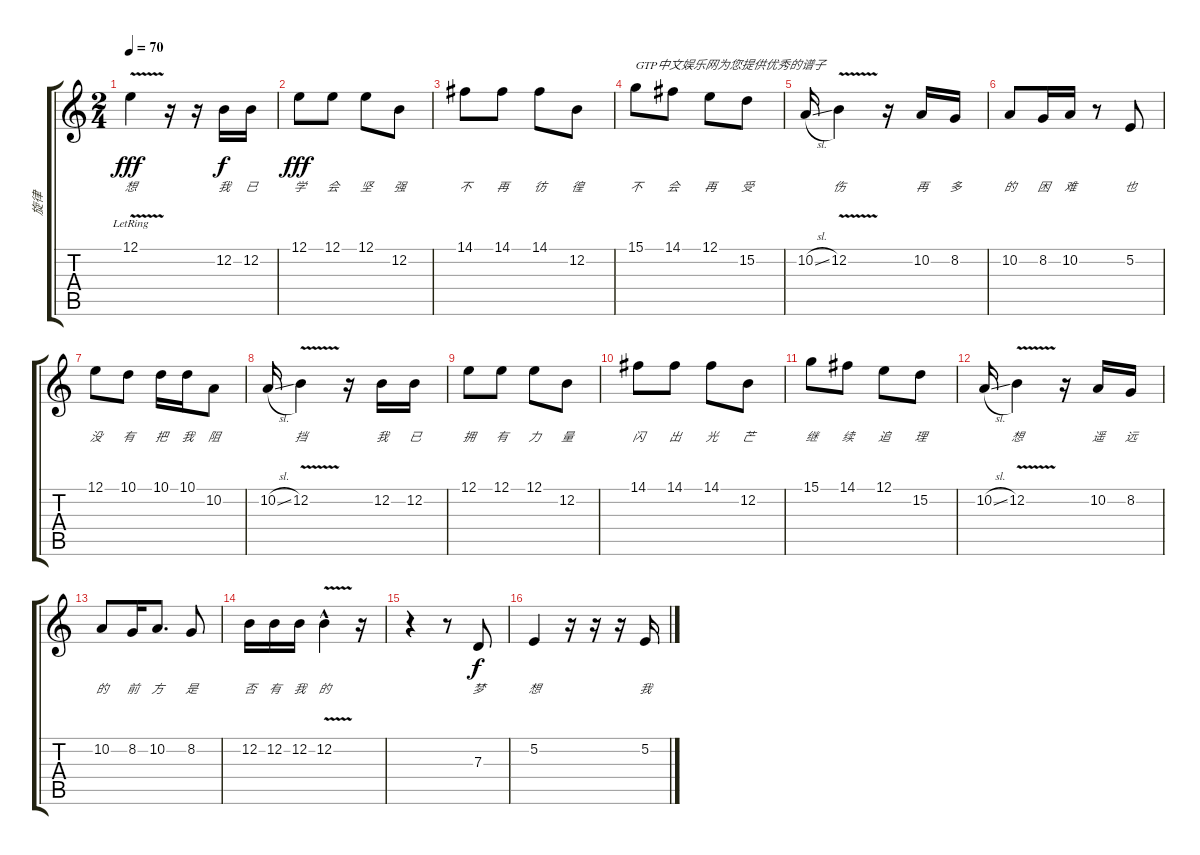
\track ("旋律" "旋律") {instrument fx1rain}
\staff {score tabs}
\tuning (E4 B3 G3 D3 A2 E2) {hide}
\ts (2 4)
\tempo 70
\clef g2
\ks c
12.1{v lr}.4{lyrics (0 "想") lyrics (1 "") lyrics (2 "") lyrics (3 "") lyrics (4 "") dy fff} r.16 r.16 12.2.16{lyrics (0 "我") lyrics (1 "") lyrics (2 "") lyrics (3 "") lyrics (4 "") dy f} 12.2.16{lyrics (0 "已") lyrics (1 "") lyrics (2 "") lyrics (3 "") lyrics (4 "")} |
12.1.8{lyrics (0 "学") lyrics (1 "") lyrics (2 "") lyrics (3 "") lyrics (4 "") dy fff} 12.1.8{lyrics (0 "会") lyrics (1 "") lyrics (2 "") lyrics (3 "") lyrics (4 "")} 12.1.8{lyrics (0 "坚") lyrics (1 "") lyrics (2 "") lyrics (3 "") lyrics (4 "")} 12.2.8{lyrics (0 "强") lyrics (1 "") lyrics (2 "") lyrics (3 "") lyrics (4 "")} |
14.1.8{lyrics (0 "不") lyrics (1 "") lyrics (2 "") lyrics (3 "") lyrics (4 "")} 14.1.8{lyrics (0 "再") lyrics (1 "") lyrics (2 "") lyrics (3 "") lyrics (4 "")} 14.1.8{lyrics (0 "彷") lyrics (1 "") lyrics (2 "") lyrics (3 "") lyrics (4 "")} 12.2.8{lyrics (0 "徨") lyrics (1 "") lyrics (2 "") lyrics (3 "") lyrics (4 "")} |
15.1.8{txt "GTP中文娱乐网为您提供优秀的谱子" lyrics (0 "不") lyrics (1 "") lyrics (2 "") lyrics (3 "") lyrics (4 "")} 14.1.8{lyrics (0 "会") lyrics (1 "") lyrics (2 "") lyrics (3 "") lyrics (4 "")} 12.1.8{lyrics (0 "再") lyrics (1 "") lyrics (2 "") lyrics (3 "") lyrics (4 "")} 15.2.8{lyrics (0 "受") lyrics (1 "") lyrics (2 "") lyrics (3 "") lyrics (4 "")} |
10.2{sl}.16{lyrics (0 "") lyrics (1 "") lyrics (2 "") lyrics (3 "") lyrics (4 "")} 12.2{v}.4{lyrics (0 "伤") lyrics (1 "") lyrics (2 "") lyrics (3 "") lyrics (4 "")} r.16 10.2.16{lyrics (0 "再") lyrics (1 "") lyrics (2 "") lyrics (3 "") lyrics (4 "")} 8.2.16{lyrics (0 "多") lyrics (1 "") lyrics (2 "") lyrics (3 "") lyrics (4 "")} |
10.2.8{lyrics (0 "的") lyrics (1 "") lyrics (2 "") lyrics (3 "") lyrics (4 "")} 8.2.16{lyrics (0 "困") lyrics (1 "") lyrics (2 "") lyrics (3 "") lyrics (4 "")} 10.2.16{lyrics (0 "难") lyrics (1 "") lyrics (2 "") lyrics (3 "") lyrics (4 "")} r.8 5.2.8{lyrics (0 "也") lyrics (1 "") lyrics (2 "") lyrics (3 "") lyrics (4 "")} |
12.1.8{lyrics (0 "没") lyrics (1 "") lyrics (2 "") lyrics (3 "") lyrics (4 "")} 10.1.8{lyrics (0 "有") lyrics (1 "") lyrics (2 "") lyrics (3 "") lyrics (4 "")} 10.1.16{lyrics (0 "把") lyrics (1 "") lyrics (2 "") lyrics (3 "") lyrics (4 "")} 10.1.16{lyrics (0 "我") lyrics (1 "") lyrics (2 "") lyrics (3 "") lyrics (4 "")} 10.2.8{lyrics (0 "阻") lyrics (1 "") lyrics (2 "") lyrics (3 "") lyrics (4 "")} |
10.2{sl}.16{lyrics (0 "") lyrics (1 "") lyrics (2 "") lyrics (3 "") lyrics (4 "")} 12.2{v}.4{lyrics (0 "挡") lyrics (1 "") lyrics (2 "") lyrics (3 "") lyrics (4 "")} r.16 12.2.16{lyrics (0 "我") lyrics (1 "") lyrics (2 "") lyrics (3 "") lyrics (4 "")} 12.2.16{lyrics (0 "已") lyrics (1 "") lyrics (2 "") lyrics (3 "") lyrics (4 "")} |
12.1.8{lyrics (0 "拥") lyrics (1 "") lyrics (2 "") lyrics (3 "") lyrics (4 "")} 12.1.8{lyrics (0 "有") lyrics (1 "") lyrics (2 "") lyrics (3 "") lyrics (4 "")} 12.1.8{lyrics (0 "力") lyrics (1 "") lyrics (2 "") lyrics (3 "") lyrics (4 "")} 12.2.8{lyrics (0 "量") lyrics (1 "") lyrics (2 "") lyrics (3 "") lyrics (4 "")} |
14.1.8{lyrics (0 "闪") lyrics (1 "") lyrics (2 "") lyrics (3 "") lyrics (4 "")} 14.1.8{lyrics (0 "出") lyrics (1 "") lyrics (2 "") lyrics (3 "") lyrics (4 "")} 14.1.8{lyrics (0 "光") lyrics (1 "") lyrics (2 "") lyrics (3 "") lyrics (4 "")} 12.2.8{lyrics (0 "芒") lyrics (1 "") lyrics (2 "") lyrics (3 "") lyrics (4 "")} |
15.1.8{lyrics (0 "继") lyrics (1 "") lyrics (2 "") lyrics (3 "") lyrics (4 "")} 14.1.8{lyrics (0 "续") lyrics (1 "") lyrics (2 "") lyrics (3 "") lyrics (4 "")} 12.1.8{lyrics (0 "追") lyrics (1 "") lyrics (2 "") lyrics (3 "") lyrics (4 "")} 15.2.8{lyrics (0 "理") lyrics (1 "") lyrics (2 "") lyrics (3 "") lyrics (4 "")} |
10.2{sl}.16{lyrics (0 "") lyrics (1 "") lyrics (2 "") lyrics (3 "") lyrics (4 "")} 12.2{v}.4{lyrics (0 "想") lyrics (1 "") lyrics (2 "") lyrics (3 "") lyrics (4 "")} r.16 10.2.16{lyrics (0 "遥") lyrics (1 "") lyrics (2 "") lyrics (3 "") lyrics (4 "")} 8.2.16{lyrics (0 "远") lyrics (1 "") lyrics (2 "") lyrics (3 "") lyrics (4 "")} |
10.2.8{lyrics (0 "的") lyrics (1 "") lyrics (2 "") lyrics (3 "") lyrics (4 "")} 8.2.16{lyrics (0 "前") lyrics (1 "") lyrics (2 "") lyrics (3 "") lyrics (4 "")} 10.2.8{d lyrics (0 "方") lyrics (1 "") lyrics (2 "") lyrics (3 "") lyrics (4 "")} 8.2.8{lyrics (0 "是") lyrics (1 "") lyrics (2 "") lyrics (3 "") lyrics (4 "")} |
12.2.16{lyrics (0 "否") lyrics (1 "") lyrics (2 "") lyrics (3 "") lyrics (4 "")} 12.2.16{lyrics (0 "有") lyrics (1 "") lyrics (2 "") lyrics (3 "") lyrics (4 "")} 12.2.16{lyrics (0 "我") lyrics (1 "") lyrics (2 "") lyrics (3 "") lyrics (4 "")} 12.2{v hac}.4{lyrics (0 "的") lyrics (1 "") lyrics (2 "") lyrics (3 "") lyrics (4 "")} r.16 |
r.4 r.8 7.3.8{lyrics (0 "梦") lyrics (1 "") lyrics (2 "") lyrics (3 "") lyrics (4 "") dy f} |
5.2.4{lyrics (0 "想") lyrics (1 "") lyrics (2 "") lyrics (3 "") lyrics (4 "")} r.16 r.16 r.16 5.2.16{lyrics (0 "我") lyrics (1 "") lyrics (2 "") lyrics (3 "") lyrics (4 "")}
